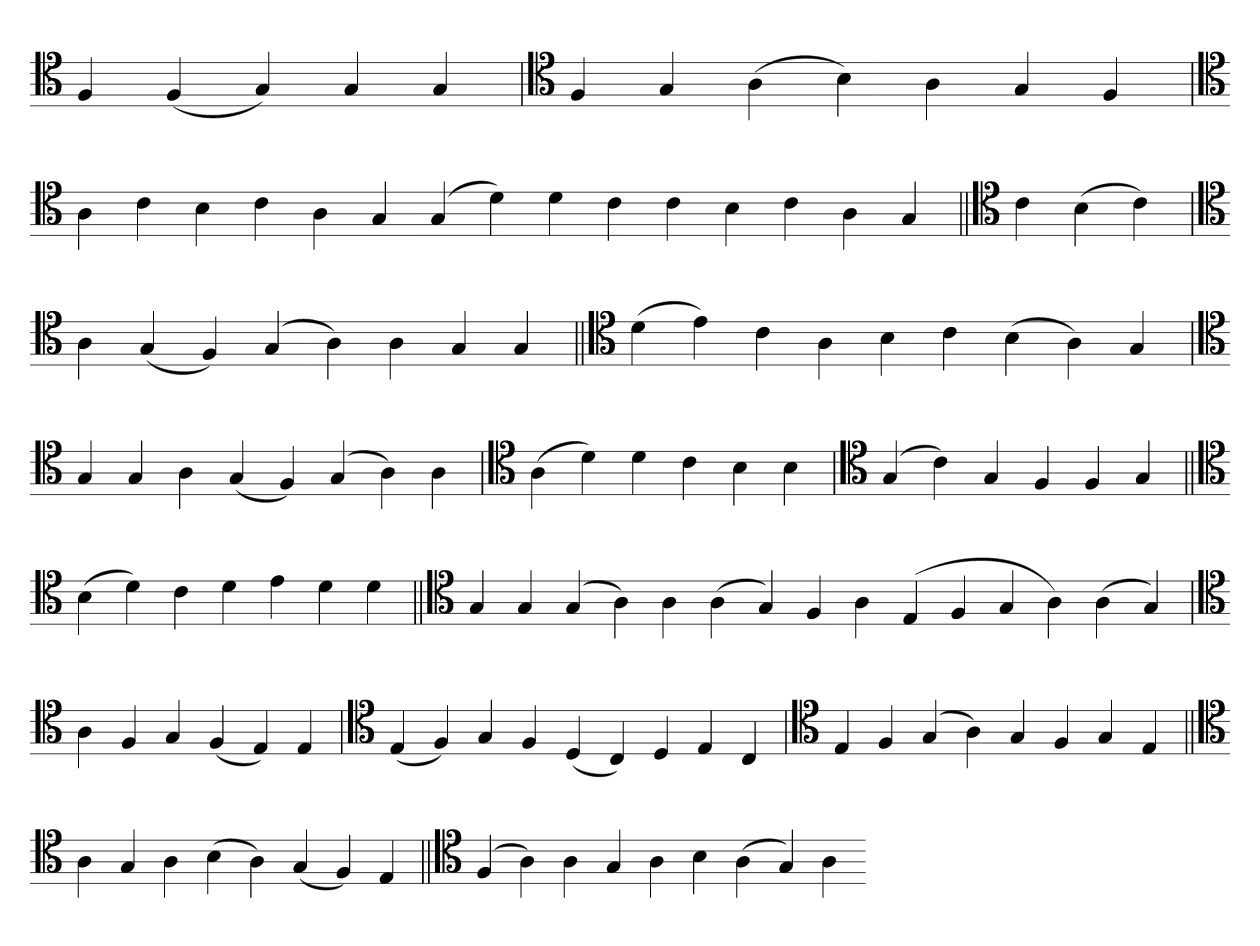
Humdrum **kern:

**kern
*part1
*staff1
*clefC4
=
4F
(4F
4G)
4G
4G
=`
*clefC4
4F
4G
(4A
4B)
4A
4G
4F
='
*clefC4
4A
4c
4B
4c
4A
4G
(4G
4d)
4d
4c
4c
4B
4c
4A
4G
=||
*clefC4
4c
(4B
4c)
=`
*clefC4
4A
(4G
4F)
(4G
4A)
4A
4G
4G
=||
*clefC4
(4d
4e)
4c
4A
4B
4c
(4B
4A)
4G
=`
*clefC4
4G
4G
4A
(4G
4F)
(4G
4A)
4A
='
*clefC4
(4A
4d)
4d
4c
4B
4B
=`
*clefC4
(4G
4c)
4G
4F
4F
4G
=||
*clefC4
(4B
4d)
4c
4d
4e
4d
4d
=||
*clefC4
4G
4G
(4G
4A)
4A
(4A
4G)
4F
4A
(4E
4F
4G
4A)
(4A
4G)
=`
*clefC4
4A
4F
4G
(4F
4E)
4E
='
*clefC4
(4E
4F)
4G
4F
(4D
4C)
4D
4E
4C
=`
*clefC4
4E
4F
(4G
4A)
4G
4F
4G
4E
=||
*clefC4
4A
4G
4A
(4B
4A)
(4G
4F)
4E
=||
*clefC4
(4F
4A)
4A
4G
4A
4B
(4A
4G)
4A
=-
*-
